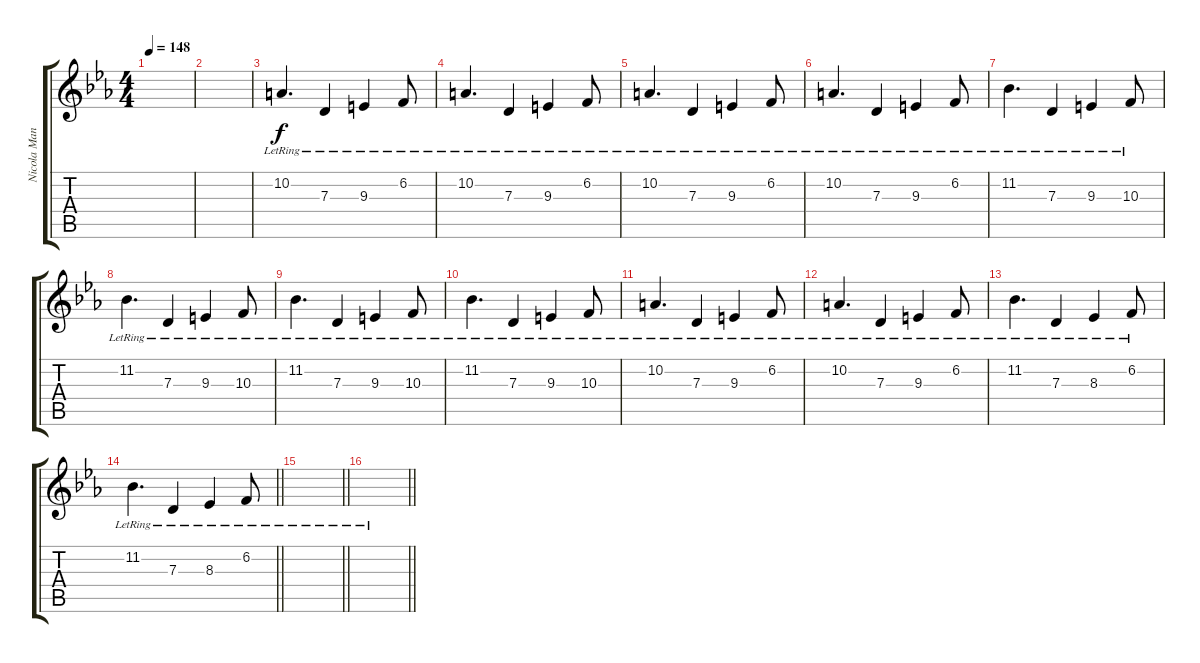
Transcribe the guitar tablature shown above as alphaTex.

\track ("Nicola Manzan [Right]" "Nicola Man") {instrument acousticgrandpiano}
\staff {score tabs}
\tuning (E4 B3 G3 D3 A2 E2) {hide}
\ts (4 4)
\tempo 148
\clef g2
\ks cminor
|
|
10.2{lr}.4{d} 7.3{lr}.4 9.3{lr}.4 6.2{lr}.8 |
10.2{lr}.4{d} 7.3{lr}.4 9.3{lr}.4 6.2{lr}.8 |
10.2{lr}.4{d} 7.3{lr}.4 9.3{lr}.4 6.2{lr}.8 |
10.2{lr}.4{d} 7.3{lr}.4 9.3{lr}.4 6.2{lr}.8 |
11.2{lr}.4{d} 7.3{lr}.4 9.3{lr}.4 10.3{lr}.8 |
11.2{lr}.4{d} 7.3{lr}.4 9.3{lr}.4 10.3{lr}.8 |
11.2{lr}.4{d} 7.3{lr}.4 9.3{lr}.4 10.3{lr}.8 |
11.2{lr}.4{d} 7.3{lr}.4 9.3{lr}.4 10.3{lr}.8 |
10.2{lr}.4{d} 7.3{lr}.4 9.3{lr}.4 6.2{lr}.8 |
10.2{lr}.4{d} 7.3{lr}.4 9.3{lr}.4 6.2{lr}.8 |
11.2{lr}.4{d} 7.3{lr}.4 8.3{lr}.4 6.2{lr}.8 |
\barLineRight lightlight
11.2{lr}.4{d} 7.3{lr}.4 8.3{lr}.4 6.2{lr}.8 |
\barLineRight lightlight
|
\barLineRight lightlight
